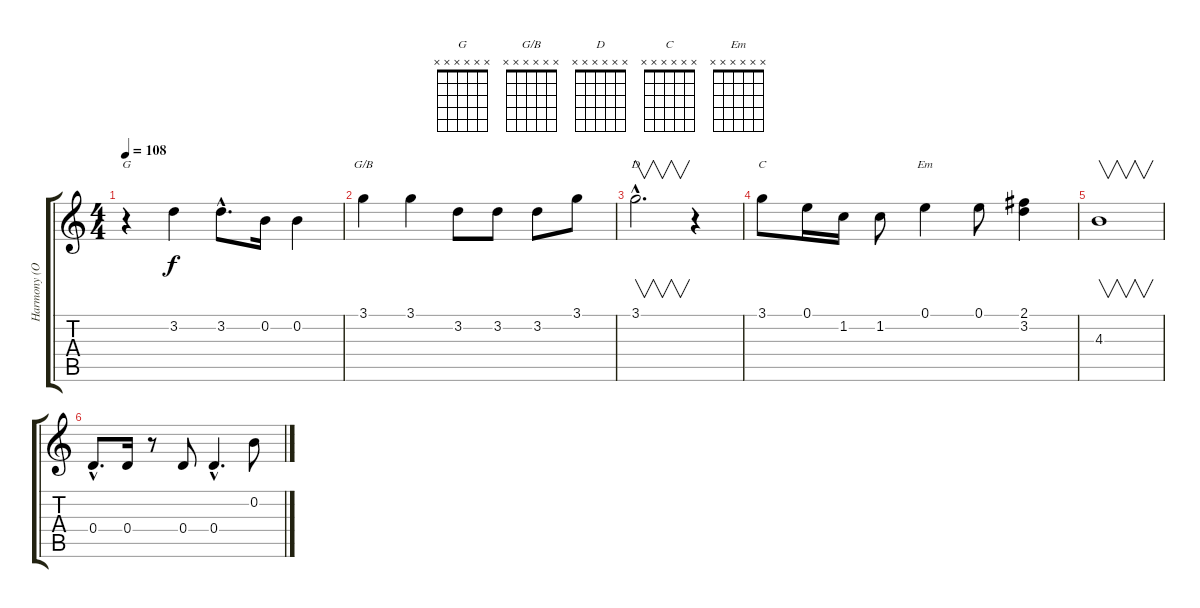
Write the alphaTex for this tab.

\track ("Harmony (Overdrive Guitar)" "Harmony (O") {instrument overdrivenguitar}
\staff {score tabs}
\tuning (E4 B3 G3 D3 A2 E2) {hide}
\chord ("G" x x x x x x) {firstfret 0}
\chord ("G/B" x x x x x x) {firstfret 0}
\chord ("D" x x x x x x) {firstfret 0}
\chord ("C" x x x x x x) {firstfret 0}
\chord ("Em" x x x x x x) {firstfret 0}
\ts (4 4)
\tempo 108
\clef g2
\ks c
r.4{ch "G" dy f} 3.2.4 3.2{hac}.8{d} 0.2.16 0.2.4 |
3.1.4{ch "G/B"} 3.1.4 3.2.8 3.2.8 3.2.8 3.1.8 |
3.1{hac}.2{v d ch "D"} r.4 |
3.1.8{ch "C"} 0.1.16 1.2.16 1.2.8 0.1.4{ch "Em"} 0.1.8 (2.1 3.2).4 |
4.3.1{v} |
0.4{hac}.8{d} 0.4.16 r.8 0.4.8 0.4{hac}.4{d} 0.2.8
